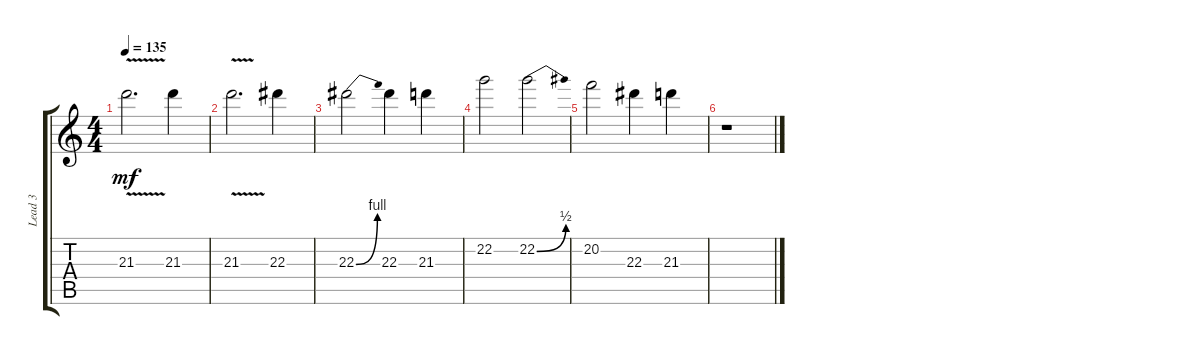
\track ("Lead 3" "Lead 3") {instrument distortionguitar}
\staff {score tabs}
\tuning (D4 A3 F3 C3 G2 C2) {hide}
\ts (4 4)
\tempo 135
\clef g2
\ks c
21.3{v}.2{d dy mf} 21.3.4 |
21.3{v}.2{d} 22.3.4 |
22.3{be (bend 0 0 60 4)}.2 22.3.4 21.3.4 |
22.2.2 22.2{be (bend 0 0 60 2)}.2 |
20.2.2 22.3.4 21.3.4 |
r.1
